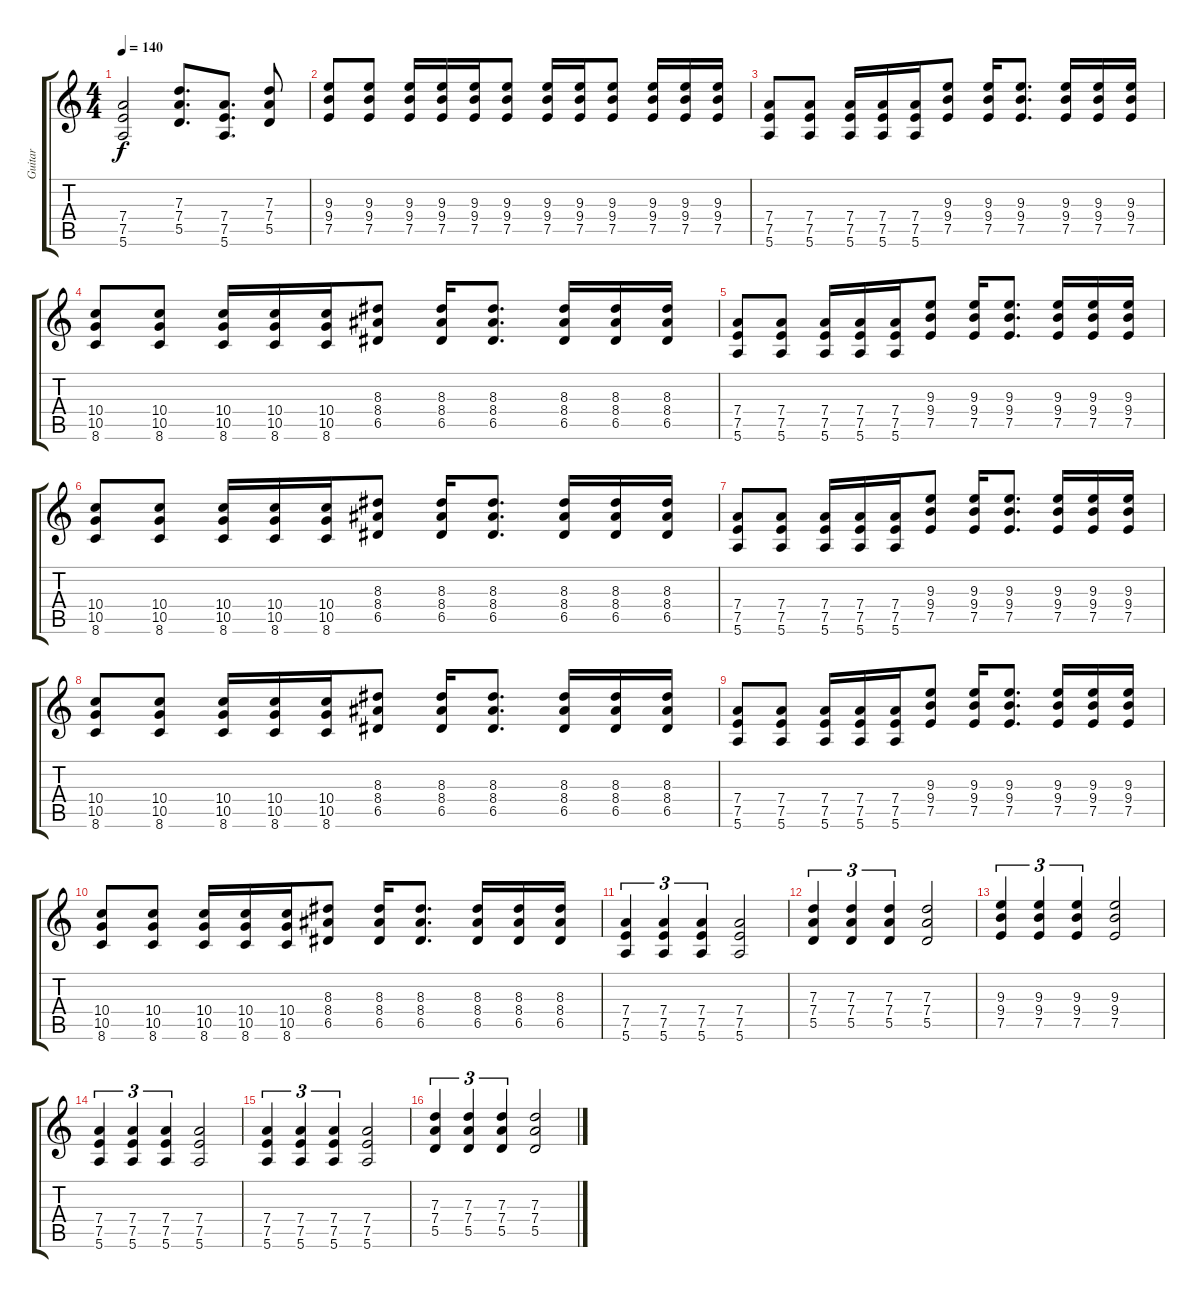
\track ("Guitar" "Guitar") {instrument distortionguitar}
\staff {score tabs}
\tuning (E4 B3 G3 D3 A2 E2) {hide}
\ts (4 4)
\tempo 140
\clef g2
\ks c
(7.4 7.5 5.6).2{dy f} (7.3 7.4 5.5).8{d} (7.4 7.5 5.6).8{d} (7.3 7.4 5.5).8 |
(9.3 9.4 7.5).8 (9.3 9.4 7.5).8 (9.3 9.4 7.5).16 (9.3 9.4 7.5).16 (9.3 9.4 7.5).16 (9.3 9.4 7.5).8 (9.3 9.4 7.5).16 (9.3 9.4 7.5).16 (9.3 9.4 7.5).8 (9.3 9.4 7.5).16 (9.3 9.4 7.5).16 (9.3 9.4 7.5).16 |
(7.4 7.5 5.6).8 (7.4 7.5 5.6).8 (7.4 7.5 5.6).16 (7.4 7.5 5.6).16 (7.4 7.5 5.6).16 (9.3 9.4 7.5).8 (9.3 9.4 7.5).16 (9.3 9.4 7.5).8{d} (9.3 9.4 7.5).16 (9.3 9.4 7.5).16 (9.3 9.4 7.5).16 |
(10.4 10.5 8.6).8 (10.4 10.5 8.6).8 (10.4 10.5 8.6).16 (10.4 10.5 8.6).16 (10.4 10.5 8.6).16 (8.3 8.4 6.5).8 (8.3 8.4 6.5).16 (8.3 8.4 6.5).8{d} (8.3 8.4 6.5).16 (8.3 8.4 6.5).16 (8.3 8.4 6.5).16 |
(7.4 7.5 5.6).8 (7.4 7.5 5.6).8 (7.4 7.5 5.6).16 (7.4 7.5 5.6).16 (7.4 7.5 5.6).16 (9.3 9.4 7.5).8 (9.3 9.4 7.5).16 (9.3 9.4 7.5).8{d} (9.3 9.4 7.5).16 (9.3 9.4 7.5).16 (9.3 9.4 7.5).16 |
(10.4 10.5 8.6).8 (10.4 10.5 8.6).8 (10.4 10.5 8.6).16 (10.4 10.5 8.6).16 (10.4 10.5 8.6).16 (8.3 8.4 6.5).8 (8.3 8.4 6.5).16 (8.3 8.4 6.5).8{d} (8.3 8.4 6.5).16 (8.3 8.4 6.5).16 (8.3 8.4 6.5).16 |
(7.4 7.5 5.6).8 (7.4 7.5 5.6).8 (7.4 7.5 5.6).16 (7.4 7.5 5.6).16 (7.4 7.5 5.6).16 (9.3 9.4 7.5).8 (9.3 9.4 7.5).16 (9.3 9.4 7.5).8{d} (9.3 9.4 7.5).16 (9.3 9.4 7.5).16 (9.3 9.4 7.5).16 |
(10.4 10.5 8.6).8 (10.4 10.5 8.6).8 (10.4 10.5 8.6).16 (10.4 10.5 8.6).16 (10.4 10.5 8.6).16 (8.3 8.4 6.5).8 (8.3 8.4 6.5).16 (8.3 8.4 6.5).8{d} (8.3 8.4 6.5).16 (8.3 8.4 6.5).16 (8.3 8.4 6.5).16 |
(7.4 7.5 5.6).8 (7.4 7.5 5.6).8 (7.4 7.5 5.6).16 (7.4 7.5 5.6).16 (7.4 7.5 5.6).16 (9.3 9.4 7.5).8 (9.3 9.4 7.5).16 (9.3 9.4 7.5).8{d} (9.3 9.4 7.5).16 (9.3 9.4 7.5).16 (9.3 9.4 7.5).16 |
(10.4 10.5 8.6).8 (10.4 10.5 8.6).8 (10.4 10.5 8.6).16 (10.4 10.5 8.6).16 (10.4 10.5 8.6).16 (8.3 8.4 6.5).8 (8.3 8.4 6.5).16 (8.3 8.4 6.5).8{d} (8.3 8.4 6.5).16 (8.3 8.4 6.5).16 (8.3 8.4 6.5).16 |
(7.4 7.5 5.6).4{tu (3 2)} (7.4 7.5 5.6).4{tu (3 2)} (7.4 7.5 5.6).4{tu (3 2)} (7.4 7.5 5.6).2 |
(7.3 7.4 5.5).4{tu (3 2)} (7.3 7.4 5.5).4{tu (3 2)} (7.3 7.4 5.5).4{tu (3 2)} (7.3 7.4 5.5).2 |
(9.3 9.4 7.5).4{tu (3 2)} (9.3 9.4 7.5).4{tu (3 2)} (9.3 9.4 7.5).4{tu (3 2)} (9.3 9.4 7.5).2 |
(7.4 7.5 5.6).4{tu (3 2)} (7.4 7.5 5.6).4{tu (3 2)} (7.4 7.5 5.6).4{tu (3 2)} (7.4 7.5 5.6).2 |
(7.4 7.5 5.6).4{tu (3 2)} (7.4 7.5 5.6).4{tu (3 2)} (7.4 7.5 5.6).4{tu (3 2)} (7.4 7.5 5.6).2 |
(7.3 7.4 5.5).4{tu (3 2)} (7.3 7.4 5.5).4{tu (3 2)} (7.3 7.4 5.5).4{tu (3 2)} (7.3 7.4 5.5).2
